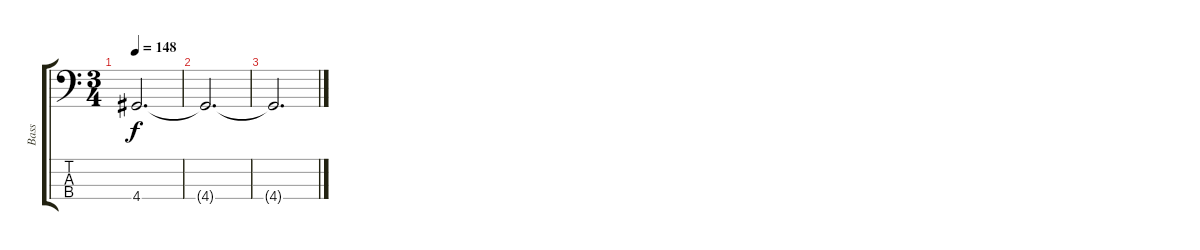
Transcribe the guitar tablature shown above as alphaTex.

\track ("Bass" "Bass") {instrument electricbassfinger}
\staff {score tabs}
\tuning (G2 D2 A1 E1) {hide}
\ts (3 4)
\tempo 148
\clef f4
\ks c
4.4{t}.2{d dy f} |
4.4{t}.2{d} |
4.4{t}.2{d}
